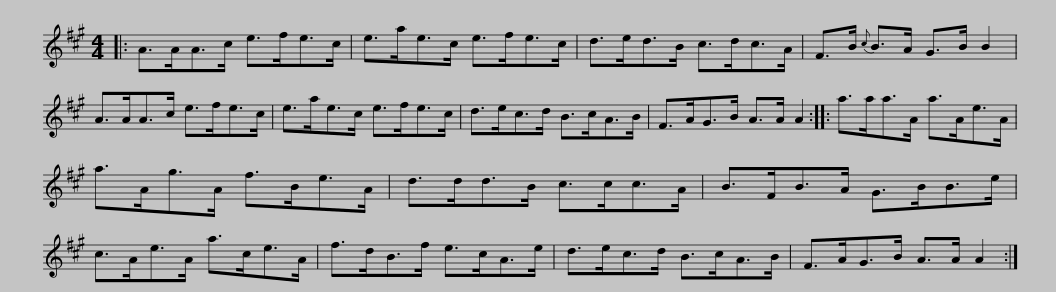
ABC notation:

X:1
L:1/8
M:4/4
I:linebreak $
K:A
V:1 treble
V:1
|: A>AA>c e>fe>c | e>ae>c e>fe>c | d>ed>B c>dc>A | F>B{c} B>A G>B B2 |$ A>AA>c e>fe>c | %5
 e>ae>c e>fe>c | d>ec>d B>cA>B | F>AG>B A>A A2 ::$ a>aa>A a>Ae>A | a>Ag>A f>Be>A | %10
 d>dd>B c>cc>A | B>FB>A G>BB>e |$ c>Ae>A a>ce>A | f>dB>f e>cA>e | d>ec>d B>cA>B | %15
 F>AG>B A>A A2 :| %16
